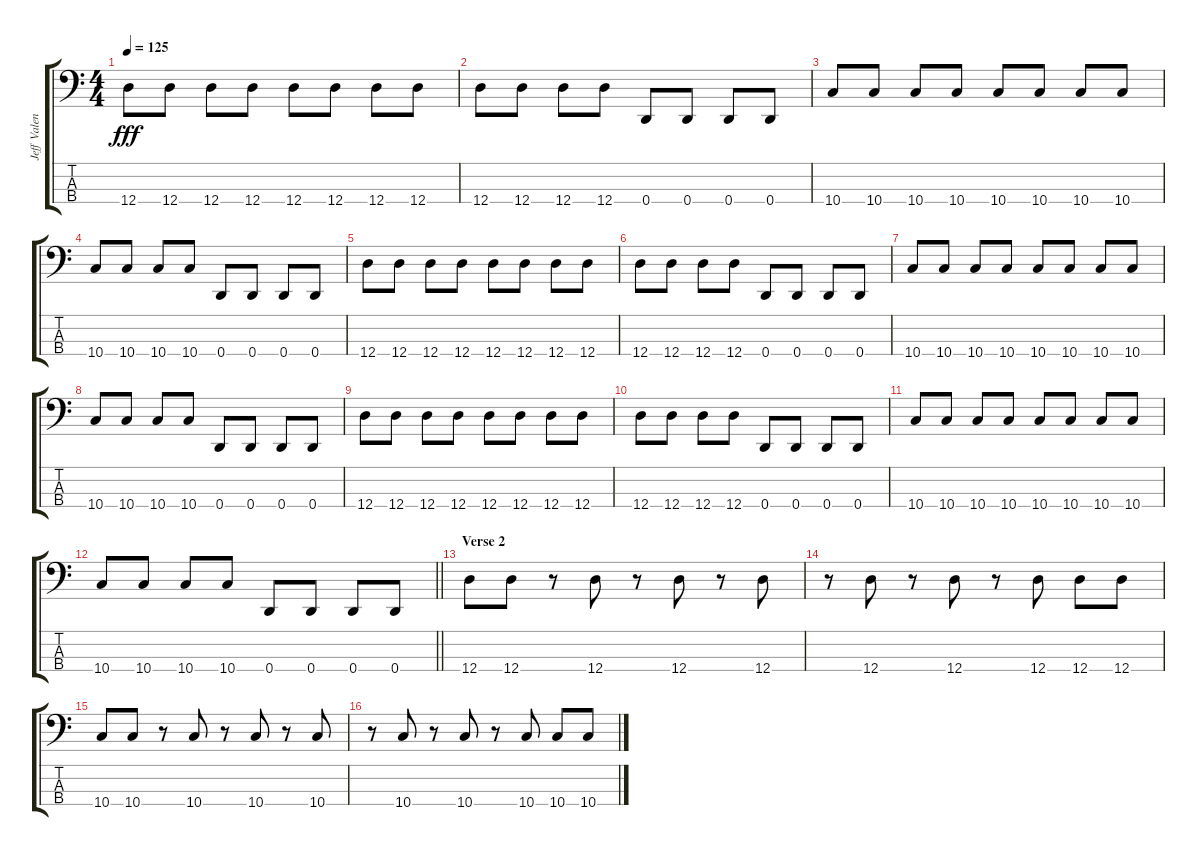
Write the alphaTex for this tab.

\track ("Jeff Valentine " "Jeff Valen") {instrument electricbassfinger}
\staff {score tabs}
\tuning (G2 D2 A1 D1) {hide}
\ts (4 4)
\tempo 125
\clef f4
\ks c
12.4.8{dy fff} 12.4.8 12.4.8 12.4.8 12.4.8 12.4.8 12.4.8 12.4.8 |
12.4.8 12.4.8 12.4.8 12.4.8 0.4.8 0.4.8 0.4.8 0.4.8 |
10.4.8 10.4.8 10.4.8 10.4.8 10.4.8 10.4.8 10.4.8 10.4.8 |
10.4.8 10.4.8 10.4.8 10.4.8 0.4.8 0.4.8 0.4.8 0.4.8 |
12.4.8 12.4.8 12.4.8 12.4.8 12.4.8 12.4.8 12.4.8 12.4.8 |
12.4.8 12.4.8 12.4.8 12.4.8 0.4.8 0.4.8 0.4.8 0.4.8 |
10.4.8 10.4.8 10.4.8 10.4.8 10.4.8 10.4.8 10.4.8 10.4.8 |
10.4.8 10.4.8 10.4.8 10.4.8 0.4.8 0.4.8 0.4.8 0.4.8 |
12.4.8 12.4.8 12.4.8 12.4.8 12.4.8 12.4.8 12.4.8 12.4.8 |
12.4.8 12.4.8 12.4.8 12.4.8 0.4.8 0.4.8 0.4.8 0.4.8 |
10.4.8 10.4.8 10.4.8 10.4.8 10.4.8 10.4.8 10.4.8 10.4.8 |
\barLineRight lightlight
10.4.8 10.4.8 10.4.8 10.4.8 0.4.8 0.4.8 0.4.8 0.4.8 |
\section ("" "Verse 2")
12.4.8 12.4.8 r.8 12.4.8 r.8 12.4.8 r.8 12.4.8 |
r.8 12.4.8 r.8 12.4.8 r.8 12.4.8 12.4.8 12.4.8 |
10.4.8 10.4.8 r.8 10.4.8 r.8 10.4.8 r.8 10.4.8 |
r.8 10.4.8 r.8 10.4.8 r.8 10.4.8 10.4.8 10.4.8
